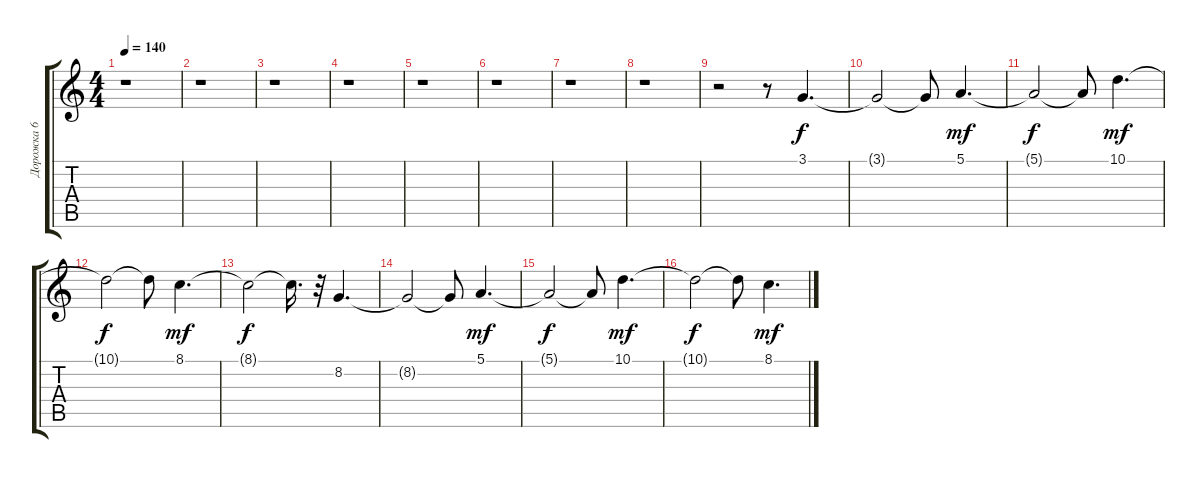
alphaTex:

\track ("Дорожка 6" "Дорожка 6") {instrument choiraahs}
\staff {score tabs}
\tuning (E4 B3 G3 D3 A2 E2) {hide}
\ts (4 4)
\tempo 140
\clef g2
\ks c
r.1{dy f} |
r.1 |
r.1 |
r.1 |
r.1 |
r.1 |
r.1 |
r.1 |
r.2 r.8 3.1.4{d} |
3.1{t}.2 3.1{t}.8 5.1.4{d dy mf} |
5.1{t}.2{dy f} 5.1{t}.8 10.1.4{d dy mf} |
10.1{t}.2{dy f} 10.1{t}.8 8.1.4{d dy mf} |
8.1{t}.2{dy f} 8.1{t}.16{d} r.32 8.2.4{d} |
8.2{t}.2 8.2{t}.8 5.1.4{d dy mf} |
5.1{t}.2{dy f} 5.1{t}.8 10.1.4{d dy mf} |
10.1{t}.2{dy f} 10.1{t}.8 8.1.4{d dy mf}
